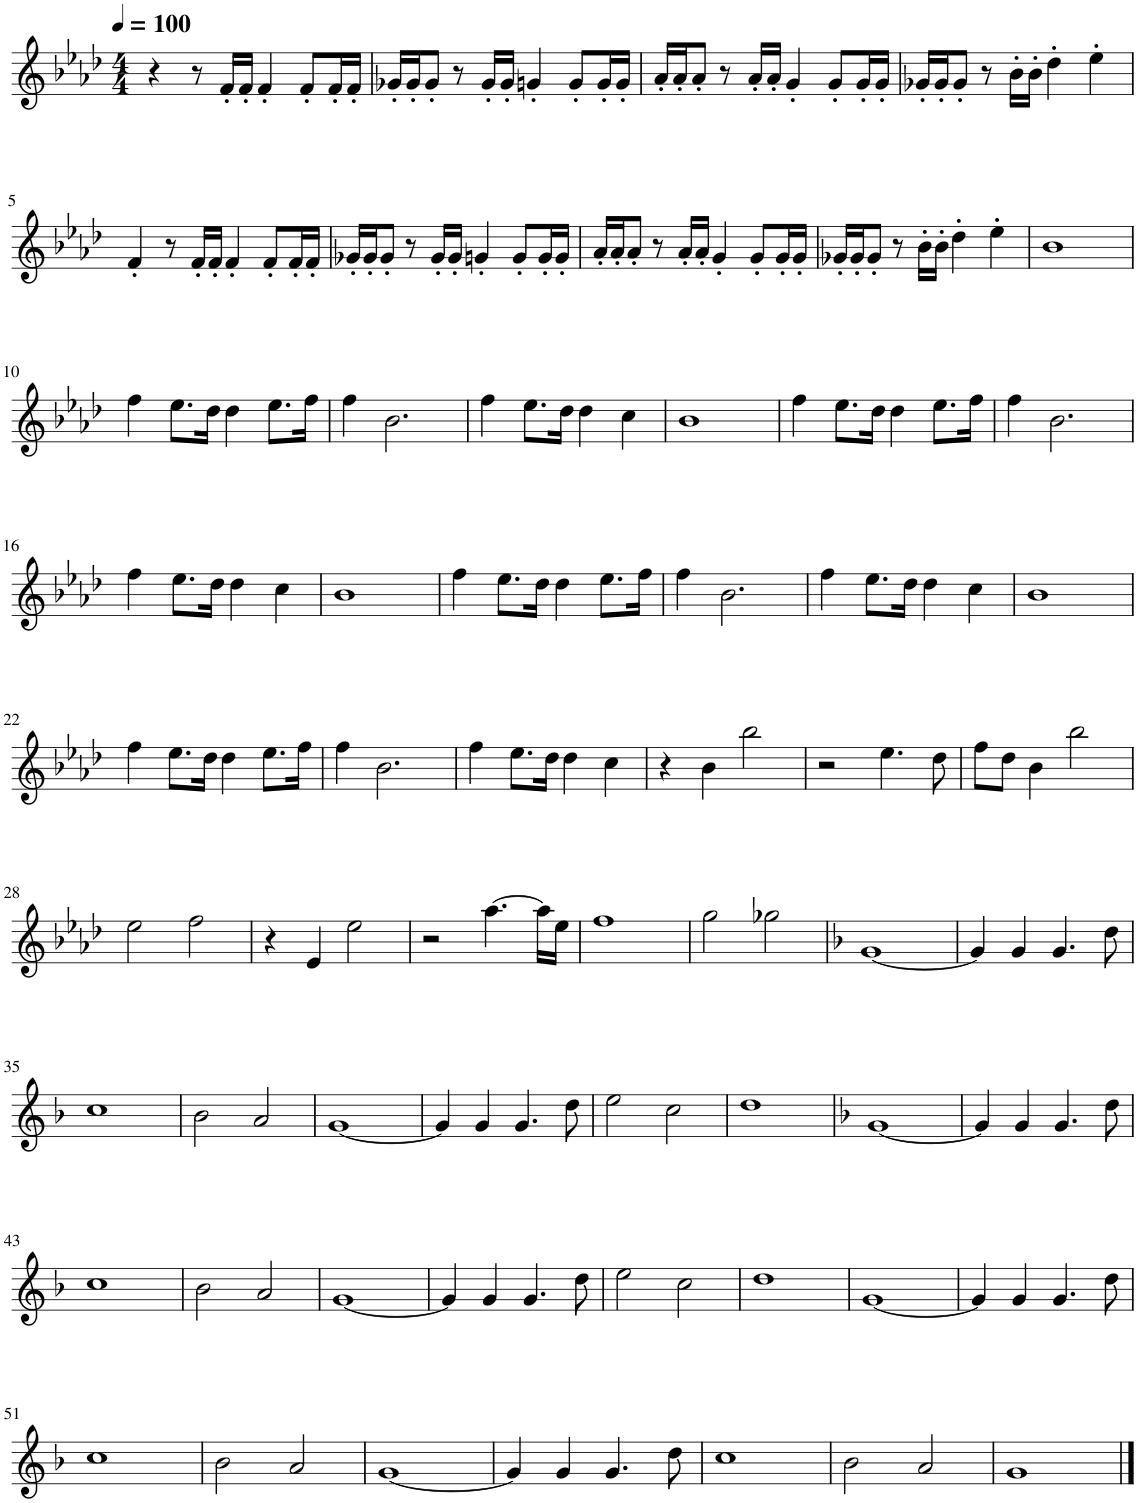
**kern
*part1
*staff1
*I"Oboe
*I'Ob.
*clefG2
*k[b-e-a-d-]
*M4/4
*MM100
=1
4r
8r
16f'/LL
16f'/JJ
4f'/
8f'/L
16f'/L
16f'/JJ
=2
16g-X'/LL
16g-'/J
8g-'/J
8r
16g-'/LL
16g-'/JJ
4gn'/
8g'/L
16g'/L
16g'/JJ
=3
16a-'/LL
16a-'/J
8a-'/J
8r
16a-'/LL
16a-'/JJ
4g'/
8g'/L
16g'/L
16g'/JJ
=4
16g-X'/LL
16g-'/J
8g-'/J
8r
16b-'\LL
16b-'\JJ
4dd-'\
4ee-'\
!!LO:LB:g=z
=5
4f'/
8r
16f'/LL
16f'/JJ
4f'/
8f'/L
16f'/L
16f'/JJ
=6
16g-X'/LL
16g-'/J
8g-'/J
8r
16g-'/LL
16g-'/JJ
4gn'/
8g'/L
16g'/L
16g'/JJ
=7
16a-'/LL
16a-'/J
8a-'/J
8r
16a-'/LL
16a-'/JJ
4g'/
8g'/L
16g'/L
16g'/JJ
=8
16g-X'/LL
16g-'/J
8g-'/J
8r
16b-'\LL
16b-'\JJ
4dd-'\
4ee-'\
=9
1b-
!!LO:LB:g=z
=10
4ff\
8.ee-\L
16dd-\Jk
4dd-\
8.ee-\L
16ff\Jk
=11
4ff\
2.b-\
=12
4ff\
8.ee-\L
16dd-\Jk
4dd-\
4cc\
=13
1b-
=14
4ff\
8.ee-\L
16dd-\Jk
4dd-\
8.ee-\L
16ff\Jk
=15
4ff\
2.b-\
!!LO:LB:g=z
=16
4ff\
8.ee-\L
16dd-\Jk
4dd-\
4cc\
=17
1b-
=18
4ff\
8.ee-\L
16dd-\Jk
4dd-\
8.ee-\L
16ff\Jk
=19
4ff\
2.b-\
=20
4ff\
8.ee-\L
16dd-\Jk
4dd-\
4cc\
=21
1b-
!!LO:LB:g=z
=22
4ff\
8.ee-\L
16dd-\Jk
4dd-\
8.ee-\L
16ff\Jk
=23
4ff\
2.b-\
=24
4ff\
8.ee-\L
16dd-\Jk
4dd-\
4cc\
=25
4r
4b-\
2bb-\
=26
2r
4.ee-\
8dd-\
=27
8ff\L
8dd-\J
4b-\
2bb-\
!!LO:LB:g=z
=28
2ee-\
2ff\
=29
4r
4e-/
2ee-\
=30
2r
[4.aa-\
16aa-\LL]
16ee-\JJ
=31
1ff
=32
2gg\
2gg-X\
=33
*k[b-]
[1g
=34
4g/]
4g/
4.g/
8dd\
!!LO:LB:g=z
=35
1cc
=36
2b-\
2a/
=37
[1g
=38
4g/]
4g/
4.g/
8dd\
=39
2ee\
2cc\
=40
1dd
=41
*k[b-]
[1g
=42
4g/]
4g/
4.g/
8dd\
!!LO:LB:g=z
=43
1cc
=44
2b-\
2a/
=45
[1g
=46
4g/]
4g/
4.g/
8dd\
=47
2ee\
2cc\
=48
1dd
=49
[1g
=50
4g/]
4g/
4.g/
8dd\
!!LO:LB:g=z
=51
1cc
=52
2b-\
2a/
=53
[1g
=54
4g/]
4g/
4.g/
8dd\
=55
1cc
=56
2b-\
2a/
=57
1g
==
*-
